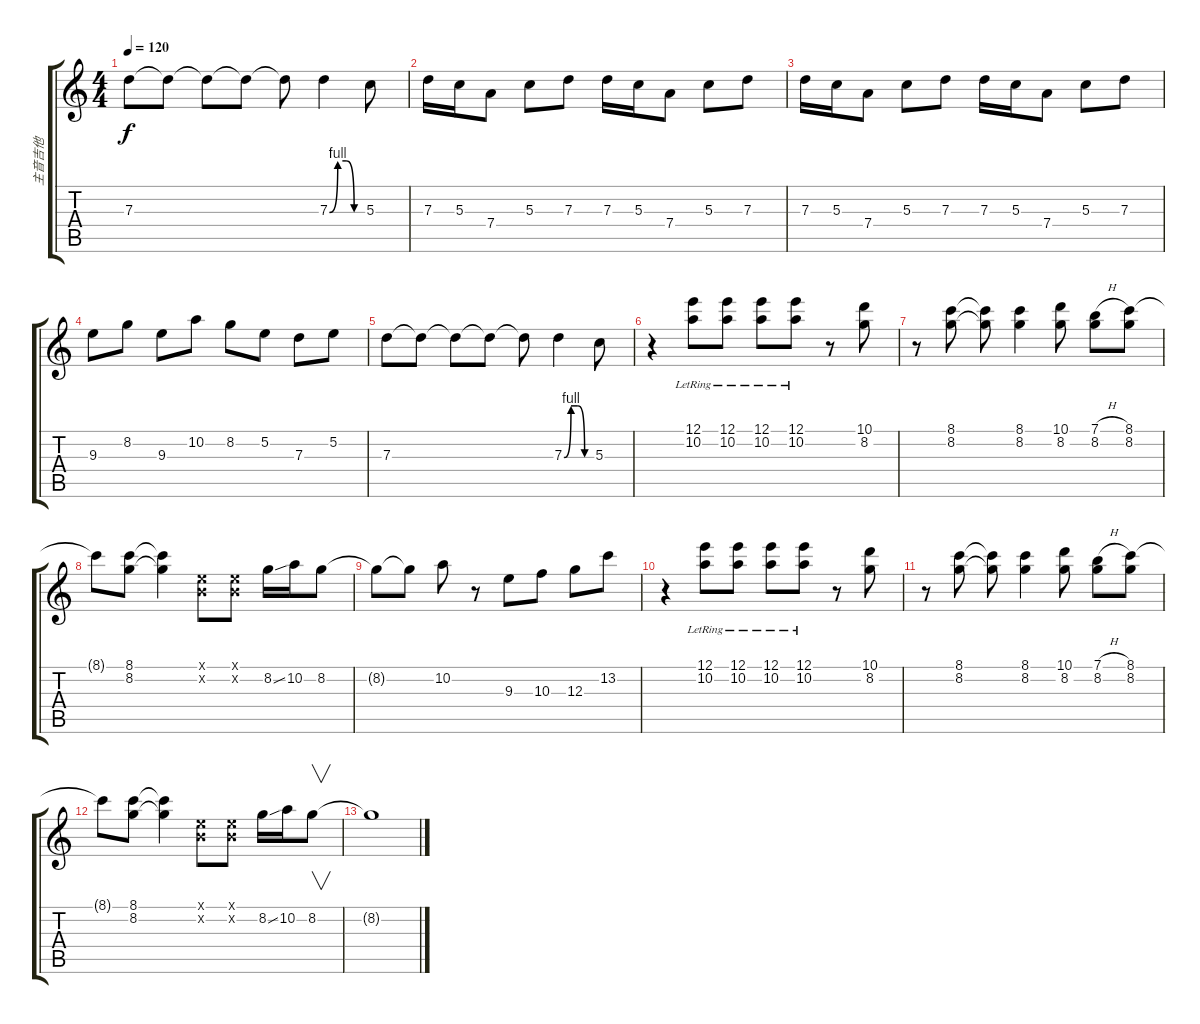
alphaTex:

\track ("主音吉他" "主音吉他") {instrument acousticguitarsteel}
\staff {score tabs}
\tuning (E4 B3 G3 D3 A2 E2) {hide}
\ts (4 4)
\tempo 120
\clef g2
\ks c
7.3{t}.8{dy f} 7.3{t}.8 7.3{t}.8 7.3{t}.8 7.3{t}.8 7.3{be (custom 0 0 15 4 30 4 45 0 60 0)}.4 5.3.8 |
7.3.16 5.3.16 7.4.8 5.3.8 7.3.8 7.3.16 5.3.16 7.4.8 5.3.8 7.3.8 |
7.3.16 5.3.16 7.4.8 5.3.8 7.3.8 7.3.16 5.3.16 7.4.8 5.3.8 7.3.8 |
9.3.8 8.2.8 9.3.8 10.2.8 8.2.8 5.2.8 7.3.8 5.2.8 |
7.3.8 7.3{t}.8 7.3{t}.8 7.3{t}.8 7.3{t}.8 7.3{be (custom 0 0 15 4 30 4 45 0 60 0)}.4 5.3.8 |
r.4 (12.1{lr} 10.2{lr}).8 (12.1{lr} 10.2{lr}).8 (12.1{lr} 10.2{lr}).8 (12.1{lr} 10.2{lr}).8 r.8 (10.1 8.2).8 |
r.8 (8.1 8.2).8 (8.1{t} 8.2{t}).8 (8.1 8.2).4 (10.1 8.2).8 (7.1{h} 8.2).8 (8.1 8.2).8 |
8.1{t}.8 (8.1 8.2).8 (8.1{t} 8.2{t}).4 (0.1{x} 0.2{x}).8 (0.1{x} 0.2{x}).8 8.2{ss}.16 10.2.16 8.2.8 |
8.2{t}.8 8.2{t}.8 10.2.8 r.8 9.3.8 10.3.8 12.3.8 13.2.8 |
r.4 (12.1{lr} 10.2{lr}).8 (12.1{lr} 10.2{lr}).8 (12.1{lr} 10.2{lr}).8 (12.1{lr} 10.2{lr}).8 r.8 (10.1 8.2).8 |
r.8 (8.1 8.2).8 (8.1{t} 8.2{t}).8 (8.1 8.2).4 (10.1 8.2).8 (7.1{h} 8.2).8 (8.1 8.2).8 |
8.1{t}.8 (8.1 8.2).8 (8.1{t} 8.2{t}).4 (0.1{x} 0.2{x}).8 (0.1{x} 0.2{x}).8 8.2{ss}.16 10.2.16 8.2.8{v} |
8.2{t}.1
